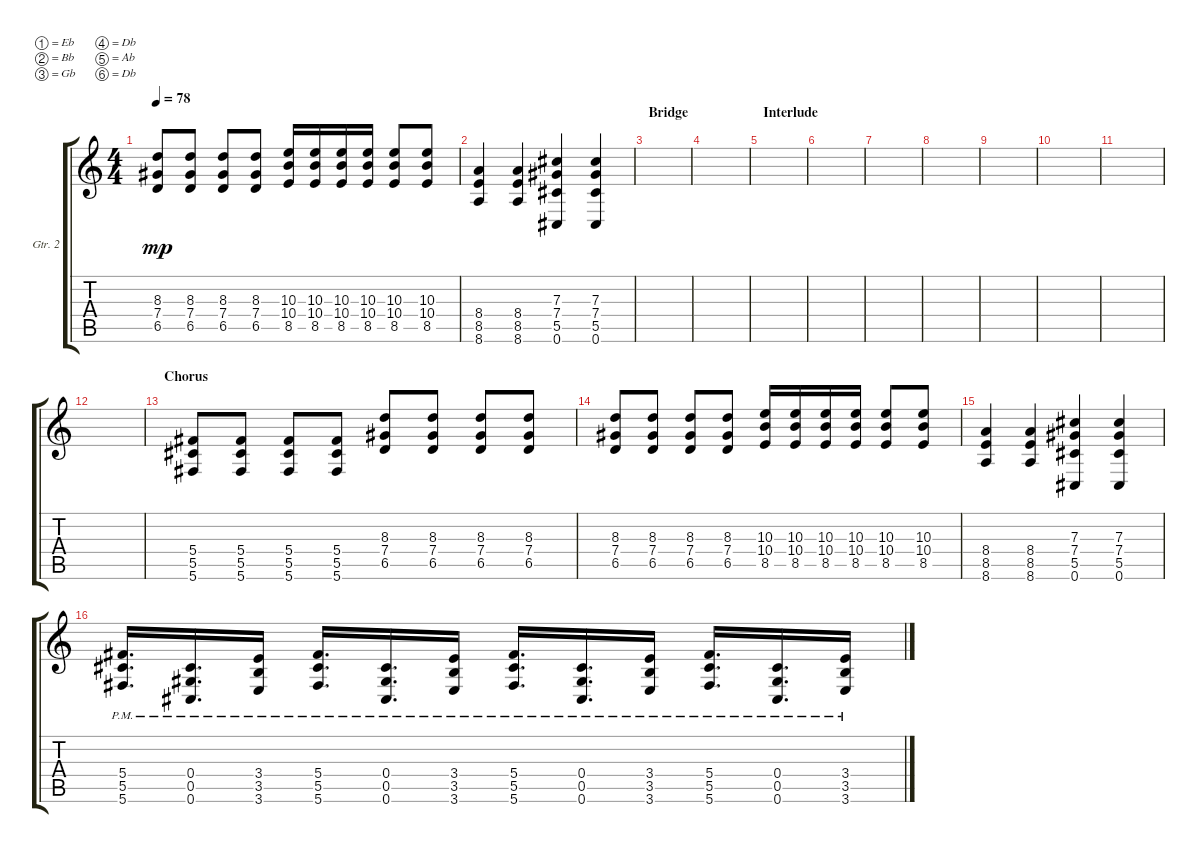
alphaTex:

\defaultSystemsLayout 4
\bracketExtendMode groupsimilarinstruments
\firstSystemTrackNameOrientation horizontal
\otherSystemsTrackNameOrientation horizontal
\track ("Electric Guitar" "Gtr. 2") {instrument distortionguitar}
\staff {score tabs}
\tuning (Eb4 Bb3 Gb3 Db3 Ab2 Db2)
\ts (4 4)
\tempo 78
\clef g2
\ks c
(8.3 7.4 6.5).8{dy mp} (8.3 7.4 6.5).8 (8.3 7.4 6.5).8 (8.3 7.4 6.5).8 (8.5 10.4 10.3).16 (8.5 10.4 10.3).16 (8.5 10.4 10.3).16 (8.5 10.4 10.3).16 (8.5 10.4 10.3).8 (8.5 10.4 10.3).8 |
(8.4 8.5 8.6).4 (8.6 8.5 8.4).4 (0.6 5.5 7.4 7.3).4 (7.3 7.4 5.5 0.6).4 |
\section ("" "Bridge")
|
|
\section ("" "Interlude")
|
|
|
|
|
|
|
|
\section ("" "Chorus")
(5.6 5.5 5.4).8 (5.5 5.4 5.6).8 (5.5 5.4 5.6).8 (5.6 5.5 5.4).8 (6.5 7.4 8.3).8 (8.3 7.4 6.5).8 (6.5 7.4 8.3).8 (6.5 7.4 8.3).8 |
(8.3 7.4 6.5).8 (8.3 7.4 6.5).8 (8.3 7.4 6.5).8 (8.3 7.4 6.5).8 (8.5 10.4 10.3).16 (8.5 10.4 10.3).16 (8.5 10.4 10.3).16 (8.5 10.4 10.3).16 (8.5 10.4 10.3).8 (8.5 10.4 10.3).8 |
(8.4 8.5 8.6).4 (8.6 8.5 8.4).4 (0.6 5.5 7.4 7.3).4 (7.3 7.4 5.5 0.6).4 |
(5.6{pm} 5.5{pm} 5.4{pm}).16{d} (0.5{pm} 0.6{pm} 0.4{pm}).16{d} (3.4{pm} 3.5{pm} 3.6{pm}).16 (5.6{pm} 5.5{pm} 5.4{pm}).16{d} (0.5{pm} 0.6{pm} 0.4{pm}).16{d} (3.4{pm} 3.5{pm} 3.6{pm}).16 (5.6{pm} 5.5{pm} 5.4{pm}).16{d} (0.5{pm} 0.6{pm} 0.4{pm}).16{d} (3.4{pm} 3.5{pm} 3.6{pm}).16 (5.6{pm} 5.5{pm} 5.4{pm}).16{d} (0.5{pm} 0.6{pm} 0.4{pm}).16{d} (3.4{pm} 3.5{pm} 3.6{pm}).16
